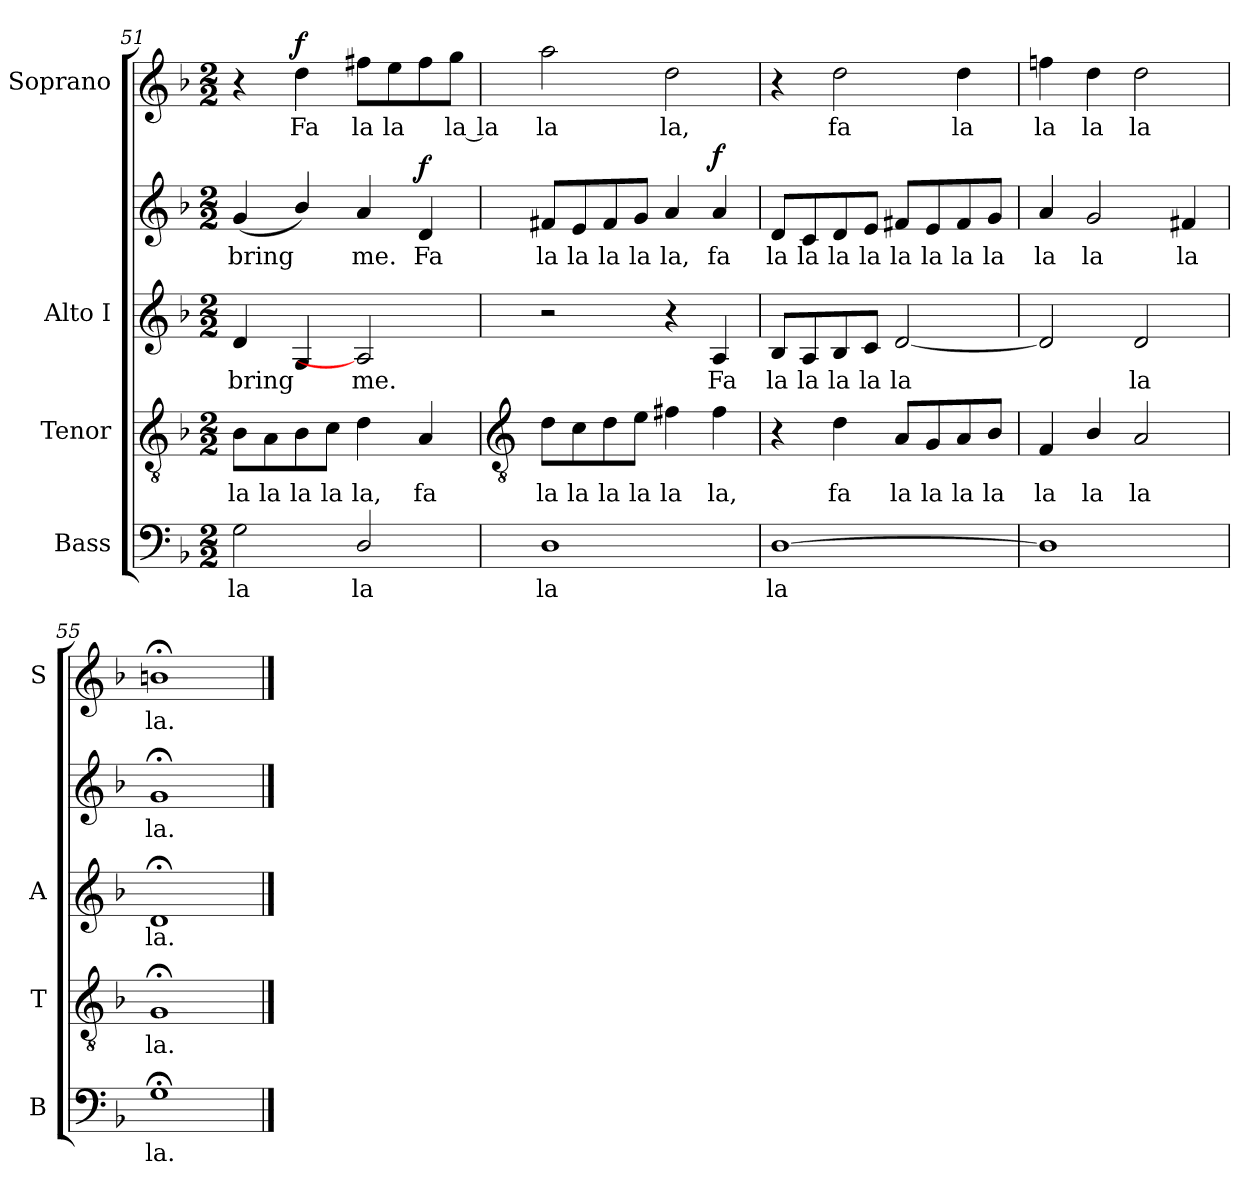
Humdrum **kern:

**kern	**text	**kern	**text	**kern	**text	**kern	**text	**dynam	**kern	**text	**dynam
*part4	*part4	*part3	*part3	*part2	*part2	*part2	*part2	*part2	*part1	*part1	*part1
*staff5	*staff5	*staff4	*staff4	*staff3	*staff3	*staff2	*staff2	*staff2/3	*staff1	*staff1	*staff1
*I"Bass	*	*I"Tenor	*	*I"Alto I	*	*	*	*	*I"Soprano	*	*
*I'B	*	*I'T	*	*I'A	*	*	*	*	*I'S	*	*
*clefF4	*	*clefGv2	*	*clefG2	*	*clefG2	*	*	*clefG2	*	*
*k[b-]	*	*k[b-]	*	*k[b-]	*	*k[b-]	*	*	*k[b-]	*	*
*F:	*	*F:	*	*F:	*	*F:	*	*	*F:	*	*
*M2/2	*	*M2/2	*	*M2/2	*	*M2/2	*	*	*M2/2	*	*
=51	=51	=51	=51	=51	=51	=51	=51	=51	=51	=51	=51
!	!LO:LY:b	!	!LO:LY:b	!	!LO:LY:b	!	!LO:LY:b	!	!	!	!
2G	la	8B-\L	la	4d	bring	(<4g	bring	.	4r	.	.
!	!	!	!LO:LY:b	!	!	!	!	!	!	!	!
.	.	8A\	la	.	.	.	.	.	.	.	.
!	!	!	!LO:LY:b	!	!	!	!	!	!	!LO:LY:b	!LO:DY:b
.	.	8B-\	la	4G	.	4b-/)	.	.	4dd	Fa	f
!	!	!	!LO:LY:b	!	!	!	!	!	!	!	!
.	.	8c\J	la	.	.	.	.	.	.	.	.
!	!LO:LY:b	!	!LO:LY:b	!	!LO:LY:b	!	!LO:LY:b	!	!	!LO:LY:b	!
2D/	la	4d	la,	2A]	me.	4a	me.	.	8ff#X\L	la	.
!	!	!	!	!	!	!	!	!	!	!LO:LY:b	!
.	.	.	.	.	.	.	.	.	8ee\	la	.
!	!	!	!LO:LY:b	!	!	!	!LO:LY:b	!LO:DY:b	!	!	!
.	.	4A	fa	.	.	4d	Fa	f	8ff#\	.	.
!	!	!	!	!	!	!	!	!	!	!LO:LY:b	!
.	.	.	.	.	.	.	.	.	8gg\J	la la	.
!!LO:LB:g=z
=52	=52	=52	=52	=52	=52	=52	=52	=52	=52	=52	=52
*	*	*clefGv2	*	*	*	*	*	*	*	*	*
!	!LO:LY:b	!	!LO:LY:b	!	!	!	!LO:LY:b	!	!	!LO:LY:b	!
1D	la	8d\L	la	2r	.	8f#X/L	la	.	2aa	la	.
!	!	!	!LO:LY:b	!	!	!	!LO:LY:b	!	!	!	!
.	.	8c\	la	.	.	8e/	la	.	.	.	.
!	!	!	!LO:LY:b	!	!	!	!LO:LY:b	!	!	!	!
.	.	8d\	la	.	.	8f#/	la	.	.	.	.
!	!	!	!LO:LY:b	!	!	!	!LO:LY:b	!	!	!	!
.	.	8e\J	la	.	.	8g/J	la	.	.	.	.
!	!	!	!LO:LY:b	!	!	!	!LO:LY:b	!	!	!LO:LY:b	!
.	.	4f#X	la	4r	.	4a	la,	.	2dd	la,	.
!	!	!	!LO:LY:b	!	!LO:LY:b	!	!LO:LY:b	!LO:DY:b=2	!	!	!
.	.	4f#	la,	4A	Fa	4a	fa	f	.	.	.
=53	=53	=53	=53	=53	=53	=53	=53	=53	=53	=53	=53
!	!LO:LY:b	!	!	!	!LO:LY:b	!	!LO:LY:b	!	!	!	!
[1D	la	4r	.	8B-/L	la	8d/L	la	.	4r	.	.
!	!	!	!	!	!LO:LY:b	!	!LO:LY:b	!	!	!	!
.	.	.	.	8A/	la	8c/	la	.	.	.	.
!	!	!	!LO:LY:b	!	!LO:LY:b	!	!LO:LY:b	!	!	!LO:LY:b	!
.	.	4d	fa	8B-/	la	8d/	la	.	2dd	fa	.
!	!	!	!	!	!LO:LY:b	!	!LO:LY:b	!	!	!	!
.	.	.	.	8c/J	la	8e/J	la	.	.	.	.
!	!	!	!LO:LY:b	!	!LO:LY:b	!	!LO:LY:b	!	!	!	!
.	.	8A/L	la	[2d	la	8f#X/L	la	.	.	.	.
!	!	!	!LO:LY:b	!	!	!	!LO:LY:b	!	!	!	!
.	.	8G/	la	.	.	8e/	la	.	.	.	.
!	!	!	!LO:LY:b	!	!	!	!LO:LY:b	!	!	!LO:LY:b	!
.	.	8A/	la	.	.	8f#/	la	.	4dd	la	.
!	!	!	!LO:LY:b	!	!	!	!LO:LY:b	!	!	!	!
.	.	8B-/J	la	.	.	8g/J	la	.	.	.	.
=54	=54	=54	=54	=54	=54	=54	=54	=54	=54	=54	=54
!	!	!	!LO:LY:b	!	!	!	!LO:LY:b	!	!	!LO:LY:b	!
1D]	.	4F	la	2d]	.	4a	la	.	4ffn	la	.
!	!	!	!LO:LY:b	!	!	!	!LO:LY:b	!	!	!LO:LY:b	!
.	.	4B-/	la	.	.	2g	la	.	4dd	la	.
!	!	!	!LO:LY:b	!	!LO:LY:b	!	!	!	!	!LO:LY:b	!
.	.	2A	la	2d	la	.	.	.	2dd	la	.
!	!	!	!	!	!	!	!LO:LY:b	!	!	!	!
.	.	.	.	.	.	4f#X	la	.	.	.	.
=55	=55	=55	=55	=55	=55	=55	=55	=55	=55	=55	=55
!	!LO:LY:b	!	!LO:LY:b	!	!LO:LY:b	!	!LO:LY:b	!	!	!LO:LY:b	!
1G;<	la.	1G;<	la.	1d;<	la.	1g;<	la.	.	1bn;<	la.	.
==	==	==	==	==	==	==	==	==	==	==	==
*-	*-	*-	*-	*-	*-	*-	*-	*-	*-	*-	*-
